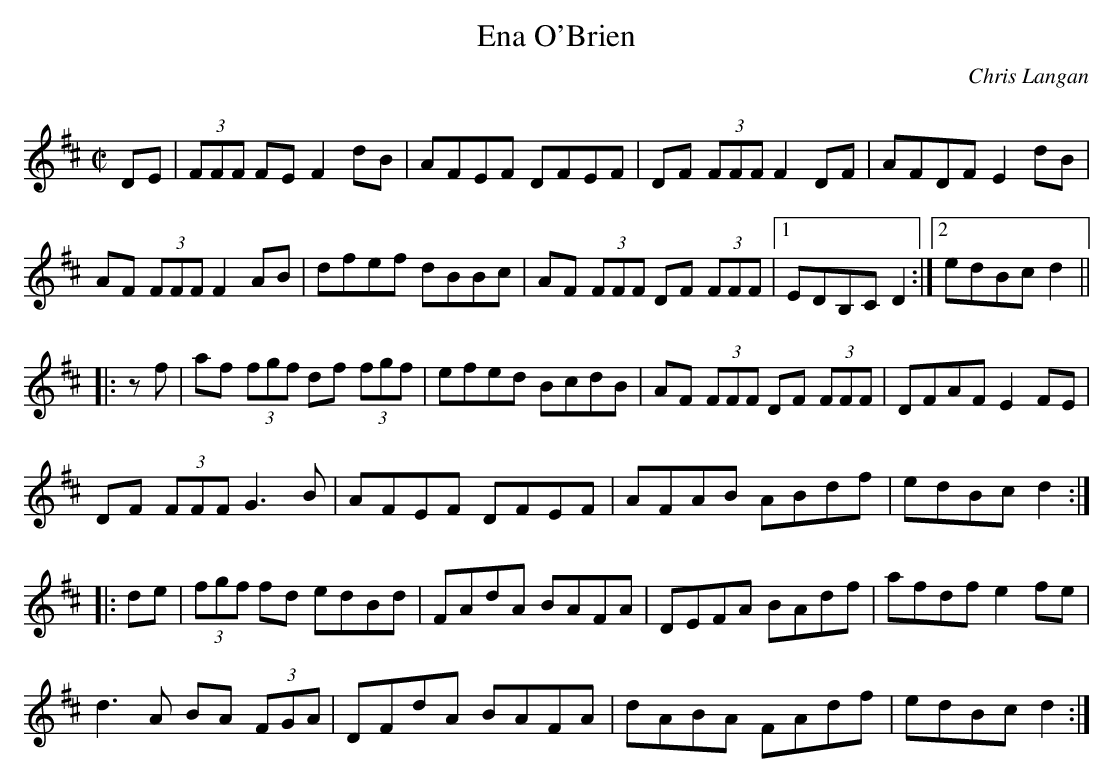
X:1
T:Ena O'Brien
C:Chris Langan
Q:333
L:1/8
M:C|
K:D
DE|(3FFF FE F2 dB|AFEF DFEF|DF (3FFF F2 DF|AFDF E2 dB|
AF (3FFF F2 AB|dfef dBBc|AF (3FFF DF (3FFF|1EDB,C D2:|2edBc d2||
|:zf|af (3fgf df (3fgf|efed BcdB|AF (3FFF DF (3FFF|DFAF E2 FE|
DF (3FFF G3 B|AFEF DFEF|AFAB ABdf|edBc d2:|
|:de|(3fgf fd edBd|FAdA BAFA|DEFA BAdf|afdf e2 fe|
d3 A BA (3FGA|DFdA BAFA|dABA FAdf|edBc d2:|
